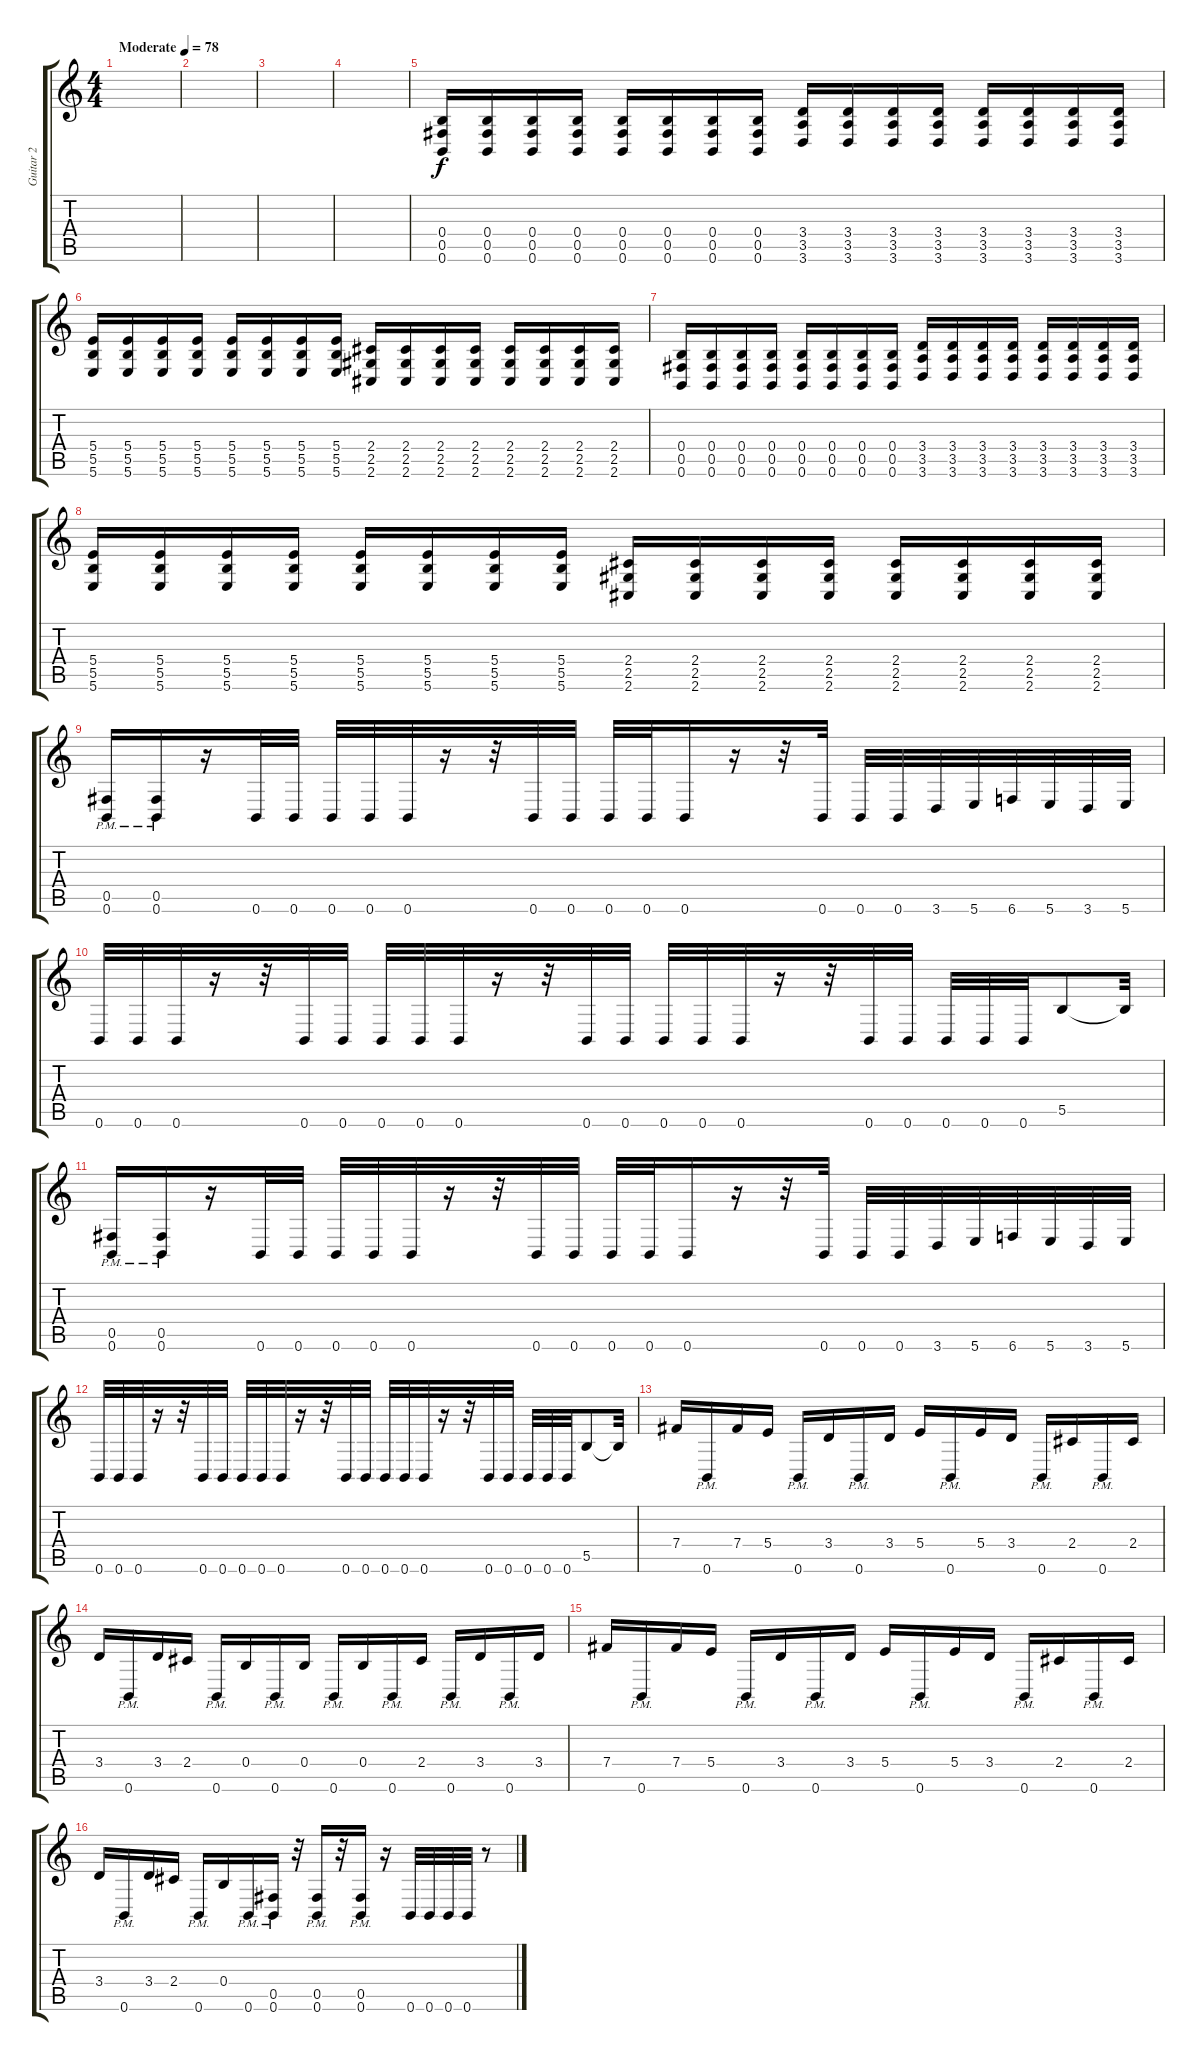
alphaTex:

\track ("Guitar 2" "Guitar 2") {instrument distortionguitar}
\staff {score tabs}
\tuning (Db4 Ab3 E3 B2 Gb2 B1) {hide}
\ts (4 4)
\tempo (78 "Moderate")
\clef g2
\ks c
|
|
|
|
(0.4 0.5 0.6).16 (0.4 0.5 0.6).16 (0.4 0.5 0.6).16 (0.4 0.5 0.6).16 (0.4 0.5 0.6).16 (0.4 0.5 0.6).16 (0.4 0.5 0.6).16 (0.4 0.5 0.6).16 (3.4 3.5 3.6).16 (3.4 3.5 3.6).16 (3.4 3.5 3.6).16 (3.4 3.5 3.6).16 (3.4 3.5 3.6).16 (3.4 3.5 3.6).16 (3.4 3.5 3.6).16 (3.4 3.5 3.6).16 |
(5.4 5.5 5.6).16 (5.4 5.5 5.6).16 (5.4 5.5 5.6).16 (5.4 5.5 5.6).16 (5.4 5.5 5.6).16 (5.4 5.5 5.6).16 (5.4 5.5 5.6).16 (5.4 5.5 5.6).16 (2.4 2.5 2.6).16 (2.4 2.5 2.6).16 (2.4 2.5 2.6).16 (2.4 2.5 2.6).16 (2.4 2.5 2.6).16 (2.4 2.5 2.6).16 (2.4 2.5 2.6).16 (2.4 2.5 2.6).16 |
(0.4 0.5 0.6).16 (0.4 0.5 0.6).16 (0.4 0.5 0.6).16 (0.4 0.5 0.6).16 (0.4 0.5 0.6).16 (0.4 0.5 0.6).16 (0.4 0.5 0.6).16 (0.4 0.5 0.6).16 (3.4 3.5 3.6).16 (3.4 3.5 3.6).16 (3.4 3.5 3.6).16 (3.4 3.5 3.6).16 (3.4 3.5 3.6).16 (3.4 3.5 3.6).16 (3.4 3.5 3.6).16 (3.4 3.5 3.6).16 |
(5.4 5.5 5.6).16 (5.4 5.5 5.6).16 (5.4 5.5 5.6).16 (5.4 5.5 5.6).16 (5.4 5.5 5.6).16 (5.4 5.5 5.6).16 (5.4 5.5 5.6).16 (5.4 5.5 5.6).16 (2.4 2.5 2.6).16 (2.4 2.5 2.6).16 (2.4 2.5 2.6).16 (2.4 2.5 2.6).16 (2.4 2.5 2.6).16 (2.4 2.5 2.6).16 (2.4 2.5 2.6).16 (2.4 2.5 2.6).16 |
(0.5{pm} 0.6{pm}).16 (0.5{pm} 0.6{pm}).16 r.16 0.6.32 0.6.32 0.6.32 0.6.32 0.6.32 r.16 r.32 0.6.32 0.6.32 0.6.32 0.6.32 0.6.16 r.16 r.32 0.6.32 0.6.32 0.6.32 3.6.32 5.6.32 6.6.32 5.6.32 3.6.32 5.6.32 |
0.6.32 0.6.32 0.6.32 r.16 r.32 0.6.32 0.6.32 0.6.32 0.6.32 0.6.32 r.16 r.32 0.6.32 0.6.32 0.6.32 0.6.32 0.6.32 r.16 r.32 0.6.32 0.6.32 0.6.32 0.6.32 0.6.32 5.5.8 5.5{t}.32 |
(0.5{pm} 0.6{pm}).16 (0.5{pm} 0.6{pm}).16 r.16 0.6.32 0.6.32 0.6.32 0.6.32 0.6.32 r.16 r.32 0.6.32 0.6.32 0.6.32 0.6.32 0.6.16 r.16 r.32 0.6.32 0.6.32 0.6.32 3.6.32 5.6.32 6.6.32 5.6.32 3.6.32 5.6.32 |
0.6.32 0.6.32 0.6.32 r.16 r.32 0.6.32 0.6.32 0.6.32 0.6.32 0.6.32 r.16 r.32 0.6.32 0.6.32 0.6.32 0.6.32 0.6.32 r.16 r.32 0.6.32 0.6.32 0.6.32 0.6.32 0.6.32 5.5.8 5.5{t}.32 |
7.4.16 0.6{pm}.16 7.4.16 5.4.16 0.6{pm}.16 3.4.16 0.6{pm}.16 3.4.16 5.4.16 0.6{pm}.16 5.4.16 3.4.16 0.6{pm}.16 2.4.16 0.6{pm}.16 2.4.16 |
3.4.16 0.6{pm}.16 3.4.16 2.4.16 0.6{pm}.16 0.4.16 0.6{pm}.16 0.4.16 0.6{pm}.16 0.4.16 0.6{pm}.16 2.4.16 0.6{pm}.16 3.4.16 0.6{pm}.16 3.4.16 |
7.4.16 0.6{pm}.16 7.4.16 5.4.16 0.6{pm}.16 3.4.16 0.6{pm}.16 3.4.16 5.4.16 0.6{pm}.16 5.4.16 3.4.16 0.6{pm}.16 2.4.16 0.6{pm}.16 2.4.16 |
3.4.16 0.6{pm}.16 3.4.16 2.4.16 0.6{pm}.16 0.4.16 0.6{pm}.16 (0.5{pm} 0.6{pm}).16 r.32 (0.5{pm} 0.6{pm}).16 r.32 (0.5{pm} 0.6{pm}).16 r.16 0.6.32 0.6.32 0.6.32 0.6.32 r.8
